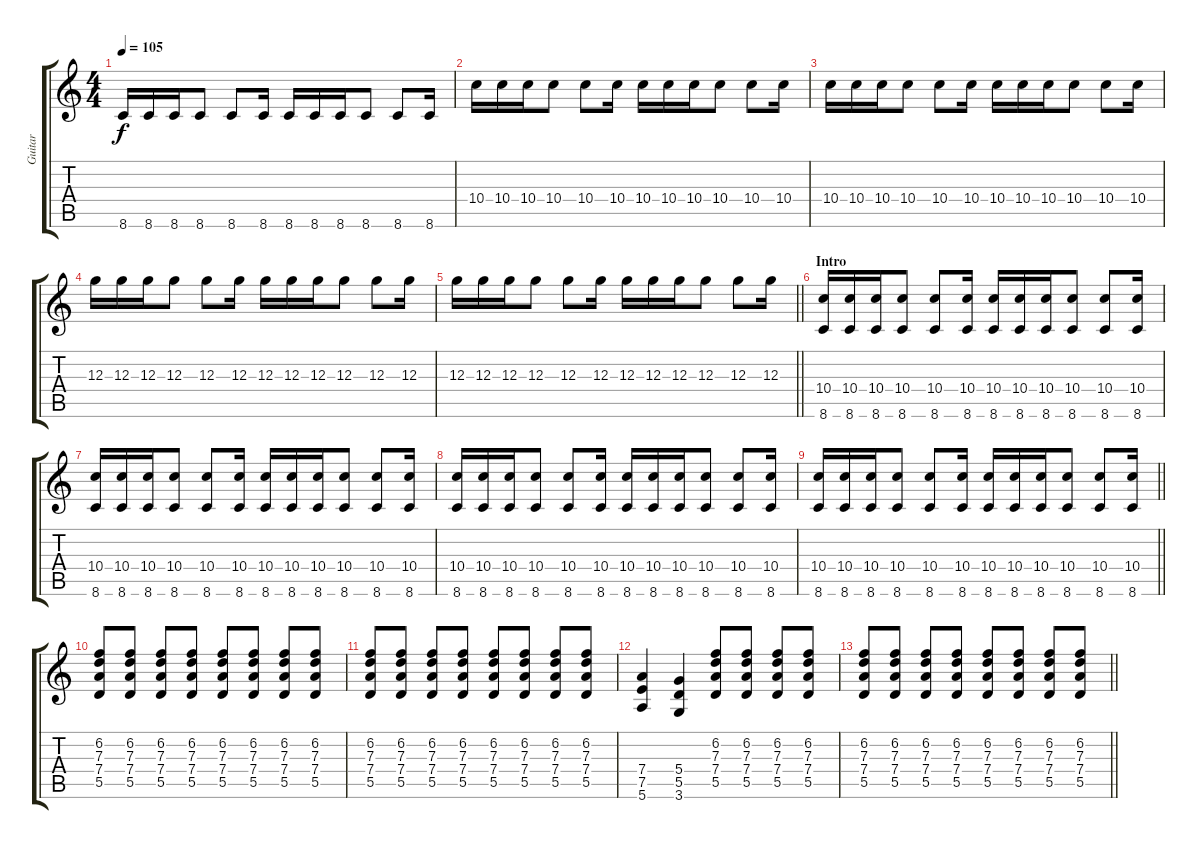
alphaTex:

\track ("Guitar" "Guitar") {instrument electricguitarjazz}
\staff {score tabs}
\tuning (E4 B3 G3 D3 A2 E2) {hide}
\ts (4 4)
\tempo 105
\clef g2
\ks c
8.6.16{dy f} 8.6.16 8.6.16 8.6.8 8.6.8 8.6.16 8.6.16 8.6.16 8.6.16 8.6.8 8.6.8 8.6.16 |
10.4.16 10.4.16 10.4.16 10.4.8 10.4.8 10.4.16 10.4.16 10.4.16 10.4.16 10.4.8 10.4.8 10.4.16 |
10.4.16 10.4.16 10.4.16 10.4.8 10.4.8 10.4.16 10.4.16 10.4.16 10.4.16 10.4.8 10.4.8 10.4.16 |
12.3.16 12.3.16 12.3.16 12.3.8 12.3.8 12.3.16 12.3.16 12.3.16 12.3.16 12.3.8 12.3.8 12.3.16 |
\barLineRight lightlight
12.3.16 12.3.16 12.3.16 12.3.8 12.3.8 12.3.16 12.3.16 12.3.16 12.3.16 12.3.8 12.3.8 12.3.16 |
\section ("" "Intro")
(10.4 8.6).16 (10.4 8.6).16 (10.4 8.6).16 (10.4 8.6).8 (10.4 8.6).8 (10.4 8.6).16 (10.4 8.6).16 (10.4 8.6).16 (10.4 8.6).16 (10.4 8.6).8 (10.4 8.6).8 (10.4 8.6).16 |
(10.4 8.6).16 (10.4 8.6).16 (10.4 8.6).16 (10.4 8.6).8 (10.4 8.6).8 (10.4 8.6).16 (10.4 8.6).16 (10.4 8.6).16 (10.4 8.6).16 (10.4 8.6).8 (10.4 8.6).8 (10.4 8.6).16 |
(10.4 8.6).16 (10.4 8.6).16 (10.4 8.6).16 (10.4 8.6).8 (10.4 8.6).8 (10.4 8.6).16 (10.4 8.6).16 (10.4 8.6).16 (10.4 8.6).16 (10.4 8.6).8 (10.4 8.6).8 (10.4 8.6).16 |
\barLineRight lightlight
(10.4 8.6).16 (10.4 8.6).16 (10.4 8.6).16 (10.4 8.6).8 (10.4 8.6).8 (10.4 8.6).16 (10.4 8.6).16 (10.4 8.6).16 (10.4 8.6).16 (10.4 8.6).8 (10.4 8.6).8 (10.4 8.6).16 |
(6.2 7.3 7.4 5.5).8 (6.2 7.3 7.4 5.5).8 (6.2 7.3 7.4 5.5).8 (6.2 7.3 7.4 5.5).8 (6.2 7.3 7.4 5.5).8 (6.2 7.3 7.4 5.5).8 (6.2 7.3 7.4 5.5).8 (6.2 7.3 7.4 5.5).8 |
(6.2 7.3 7.4 5.5).8 (6.2 7.3 7.4 5.5).8 (6.2 7.3 7.4 5.5).8 (6.2 7.3 7.4 5.5).8 (6.2 7.3 7.4 5.5).8 (6.2 7.3 7.4 5.5).8 (6.2 7.3 7.4 5.5).8 (6.2 7.3 7.4 5.5).8 |
(7.4 7.5 5.6).4 (5.4 5.5 3.6).4 (6.2 7.3 7.4 5.5).8 (6.2 7.3 7.4 5.5).8 (6.2 7.3 7.4 5.5).8 (6.2 7.3 7.4 5.5).8 |
\barLineRight lightlight
(6.2 7.3 7.4 5.5).8 (6.2 7.3 7.4 5.5).8 (6.2 7.3 7.4 5.5).8 (6.2 7.3 7.4 5.5).8 (6.2 7.3 7.4 5.5).8 (6.2 7.3 7.4 5.5).8 (6.2 7.3 7.4 5.5).8 (6.2 7.3 7.4 5.5).8
